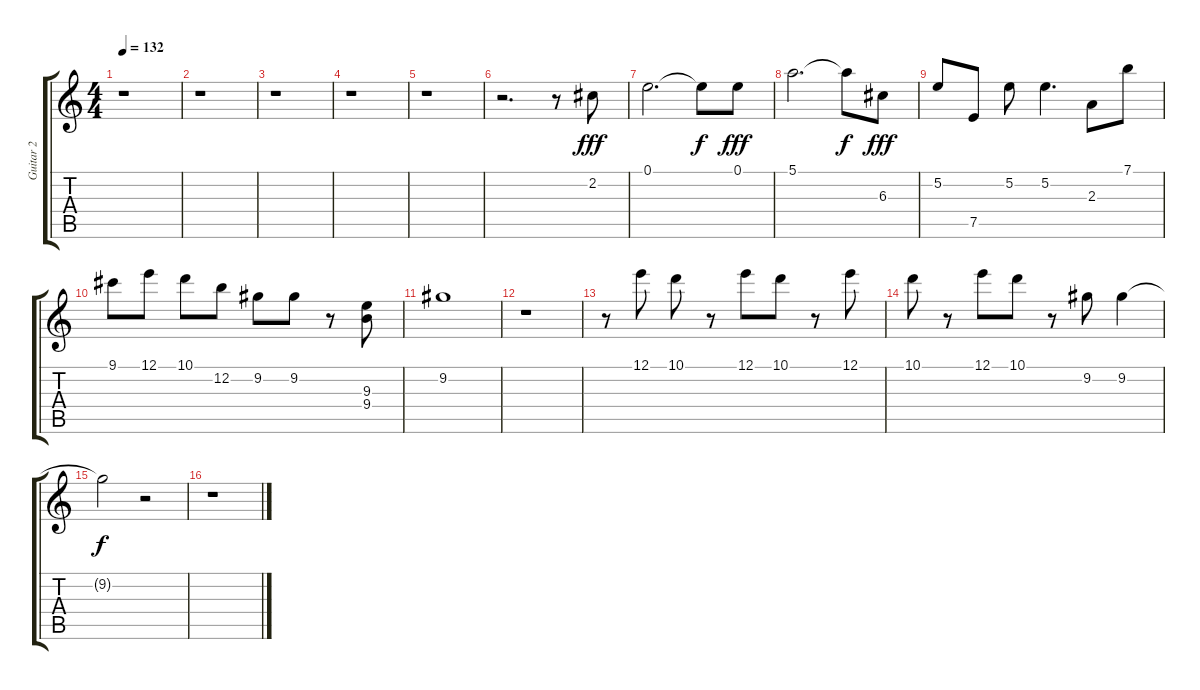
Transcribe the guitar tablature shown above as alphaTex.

\track ("Guitar 2" "Guitar 2") {instrument distortionguitar}
\staff {score tabs}
\tuning (E4 B3 G3 D3 A2 E2) {hide}
\ts (4 4)
\tempo 132
\clef g2
\ks c
r.1{dy f} |
r.1 |
r.1 |
r.1 |
r.1 |
r.2{d} r.8 2.2.8{dy fff balance 8} |
0.1.2{d} 0.1{t}.8{dy f} 0.1.8{dy fff} |
5.1.2{d} 5.1{t}.8{dy f} 6.3.8{dy fff} |
5.2.8 7.5.8 5.2.8 5.2.4{d} 2.3.8 7.1.8 |
9.1.8 12.1.8 10.1.8{balance 8} 12.2.8 9.2.8 9.2.8 r.8 (9.3 9.4).8 |
9.2.1 |
r.1 |
r.8 12.1.8 10.1.8 r.8 12.1.8{balance 8} 10.1.8 r.8 12.1.8 |
10.1.8 r.8 12.1.8 10.1.8 r.8 9.2.8 9.2.4 |
9.2{t}.2{dy f} r.2 |
r.1
